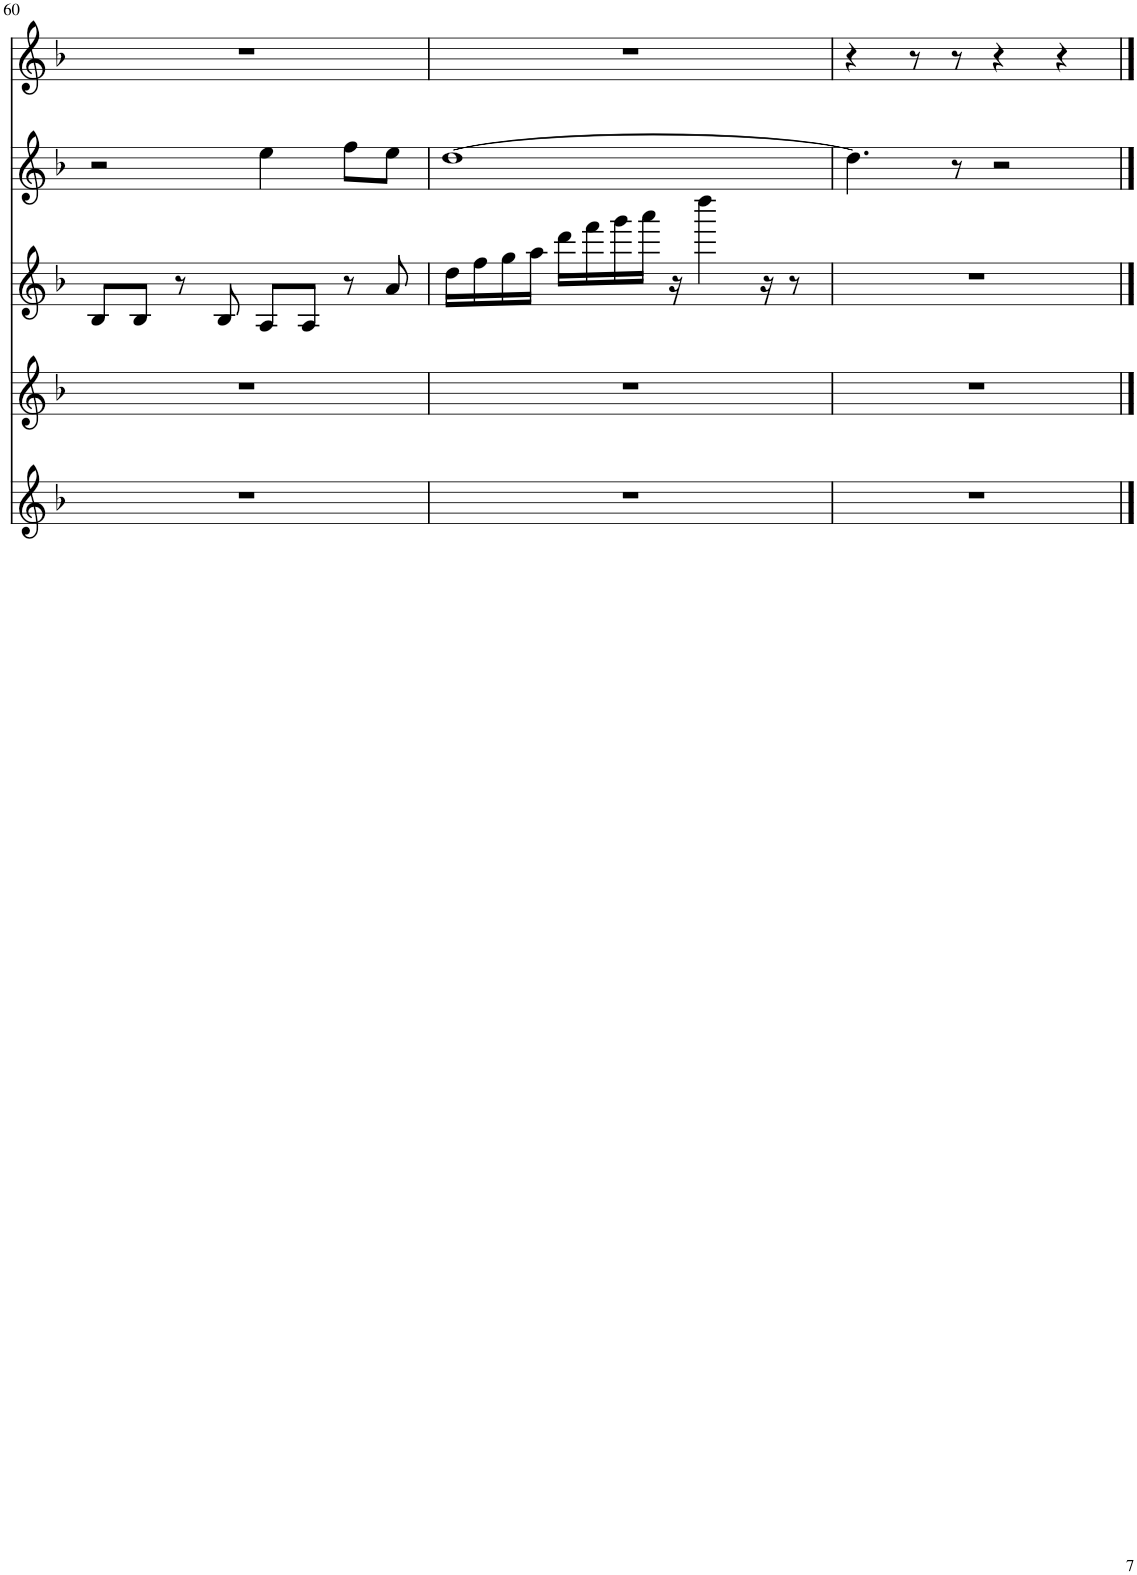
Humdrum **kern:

**kern	**kern	**kern	**kern	**kern
*part5	*part4	*part3	*part2	*part1
*staff5	*staff4	*staff3	*staff2	*staff1
*I"ピアノ	*I"ピアノ	*I"ピアノ	*I"ピアノ	*I"Piano
!!LO:PB:g=z
*clefG2	*clefG2	*clefG2	*clefG2	*clefG2
*k[b-]	*k[b-]	*k[b-]	*k[b-]	*k[b-]
*M4/4	*M4/4	*M4/4	*M4/4	*M4/4
*met(c)	*met(c)	*met(c)	*met(c)	*met(c)
=60	=60	=60	=60	=60
1r	1r	8B-/L	2r	1r
.	.	8B-/J	.	.
.	.	8r	.	.
.	.	8B-/	.	.
.	.	8A/L	4ee\	.
.	.	8A/J	.	.
.	.	8r	8ff\L	.
.	.	8a/	8ee\J	.
=61	=61	=61	=61	=61
1r	1r	16dd\LL	[1dd	1r
.	.	16ff\	.	.
.	.	16gg\	.	.
.	.	16aa\JJ	.	.
.	.	16ddd\LL	.	.
.	.	16fff\	.	.
.	.	16ggg\	.	.
.	.	16aaa\JJ	.	.
.	.	16r	.	.
.	.	4dddd\	.	.
.	.	16r	.	.
.	.	8r	.	.
=62	=62	=62	=62	=62
1r	1r	1r	4.dd\]	4r
.	.	.	.	8r
.	.	.	8r	8r
.	.	.	2r	4r
.	.	.	.	4r
==	==	==	==	==
*-	*-	*-	*-	*-
